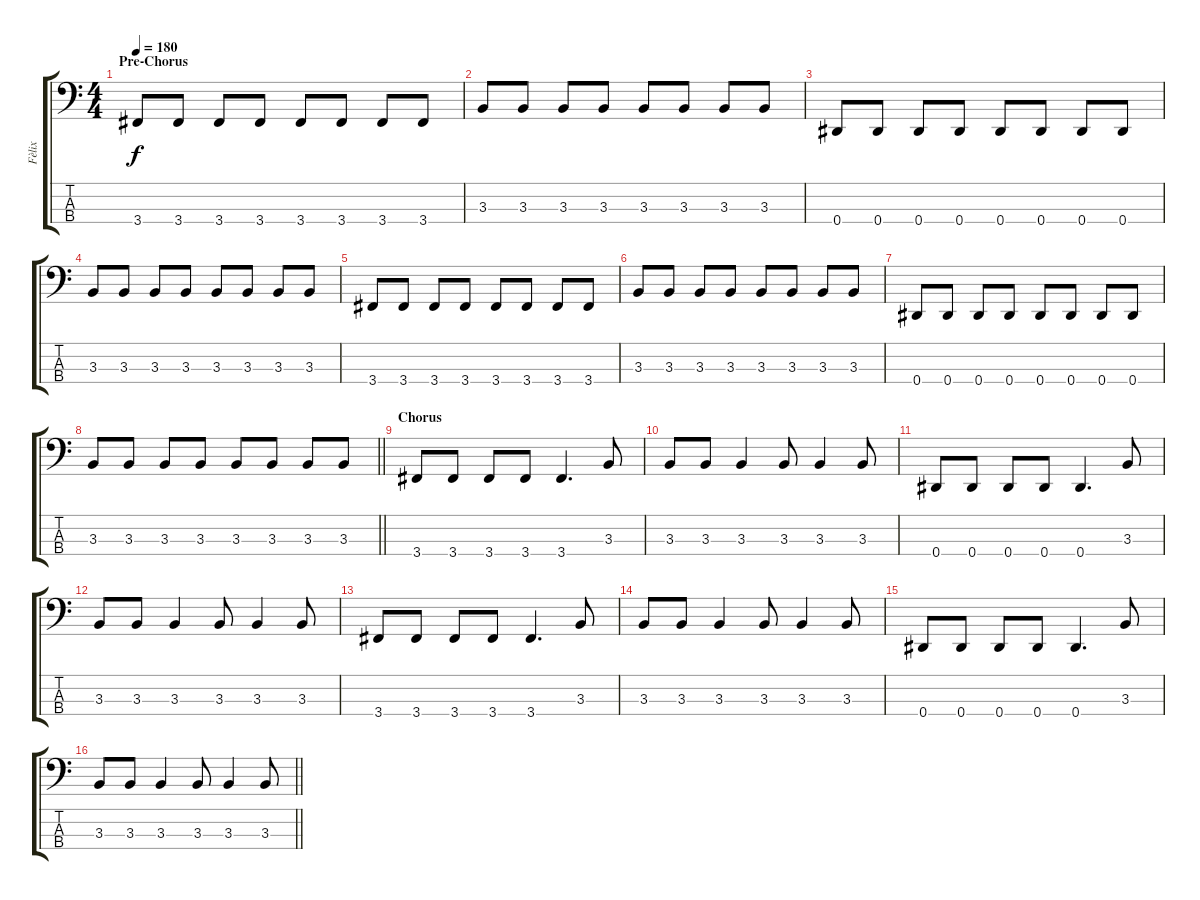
\track ("Fèlix" "Fèlix") {instrument electricbassfinger}
\staff {score tabs}
\tuning (Gb2 Db2 Ab1 Eb1) {hide}
\ts (4 4)
\section ("" "Pre-Chorus")
\tempo 180
\clef f4
\ks c
3.4.8{dy f} 3.4.8 3.4.8 3.4.8 3.4.8 3.4.8 3.4.8 3.4.8 |
3.3.8 3.3.8 3.3.8 3.3.8 3.3.8 3.3.8 3.3.8 3.3.8 |
0.4.8 0.4.8 0.4.8 0.4.8 0.4.8 0.4.8 0.4.8 0.4.8 |
3.3.8 3.3.8 3.3.8 3.3.8 3.3.8 3.3.8 3.3.8 3.3.8 |
3.4.8 3.4.8 3.4.8 3.4.8 3.4.8 3.4.8 3.4.8 3.4.8 |
3.3.8 3.3.8 3.3.8 3.3.8 3.3.8 3.3.8 3.3.8 3.3.8 |
0.4.8 0.4.8 0.4.8 0.4.8 0.4.8 0.4.8 0.4.8 0.4.8 |
\barLineRight lightlight
3.3.8 3.3.8 3.3.8 3.3.8 3.3.8 3.3.8 3.3.8 3.3.8 |
\section ("" "Chorus")
3.4.8 3.4.8 3.4.8 3.4.8 3.4.4{d} 3.3.8 |
3.3.8 3.3.8 3.3.4 3.3.8 3.3.4 3.3.8 |
0.4.8 0.4.8 0.4.8 0.4.8 0.4.4{d} 3.3.8 |
3.3.8 3.3.8 3.3.4 3.3.8 3.3.4 3.3.8 |
3.4.8 3.4.8 3.4.8 3.4.8 3.4.4{d} 3.3.8 |
3.3.8 3.3.8 3.3.4 3.3.8 3.3.4 3.3.8 |
0.4.8 0.4.8 0.4.8 0.4.8 0.4.4{d} 3.3.8 |
\barLineRight lightlight
3.3.8 3.3.8 3.3.4 3.3.8 3.3.4 3.3.8
